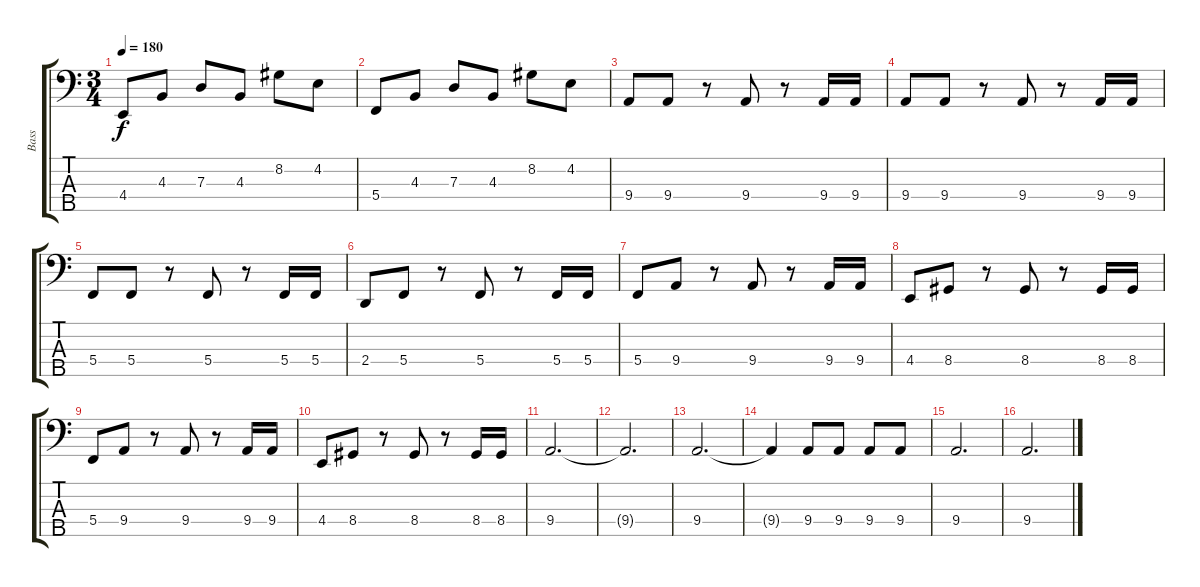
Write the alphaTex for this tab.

\track ("Bass" "Bass") {instrument electricbassfinger}
\staff {score tabs}
\tuning (F2 C2 G1 C1 Ab0) {hide}
\ts (3 4)
\tempo 180
\clef f4
\ks c
4.4.8{dy f} 4.3.8 7.3.8 4.3.8 8.2.8 4.2.8 |
5.4.8 4.3.8 7.3.8 4.3.8 8.2.8 4.2.8 |
9.4.8 9.4.8 r.8 9.4.8 r.8 9.4.16 9.4.16 |
9.4.8 9.4.8 r.8 9.4.8 r.8 9.4.16 9.4.16 |
5.4.8 5.4.8 r.8 5.4.8 r.8 5.4.16 5.4.16 |
2.4.8 5.4.8 r.8 5.4.8 r.8 5.4.16 5.4.16 |
5.4.8 9.4.8 r.8 9.4.8 r.8 9.4.16 9.4.16 |
4.4.8 8.4.8 r.8 8.4.8 r.8 8.4.16 8.4.16 |
5.4.8 9.4.8 r.8 9.4.8 r.8 9.4.16 9.4.16 |
4.4.8 8.4.8 r.8 8.4.8 r.8 8.4.16 8.4.16 |
9.4.2{d} |
9.4{t}.2{d} |
9.4.2{d} |
9.4{t}.4 9.4.8 9.4.8 9.4.8 9.4.8 |
9.4.2{d} |
9.4.2{d}
